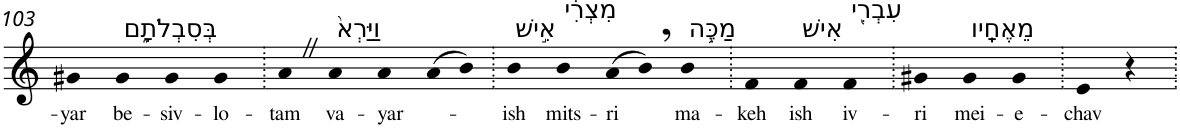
**kern	**text
*part1	*part1
*staff1	*staff1
*I"Piano	*
*I'Pno	*
!!LO:PB:g=z
*clefG2	*
*k[]	*
=103	=103
!	!LO:LY:b
4g#X	-yar
!LO:TX:a:t=בְּסִבְלֹתָ֑ם	!
!	!LO:LY:b
4g#	be-
!	!LO:LY:b
4g#	-siv-
!	!LO:LY:b
4g#	-lo-
=104.	=104.
!	!LO:LY:b
4aZ	-tam
!LO:TX:a:t=וַיַּרְא֙	!
!	!LO:LY:b
4a	va-
!	!LO:LY:b
4a	-yar-
(>8a	.
8b)	.
=105.	=105.
!LO:TX:a:t=אִ֣ישׁ	!
!	!LO:LY:b
4b	ish
!LO:TX:a:t=מִצְרִ֔י	!
!	!LO:LY:b
4b	mits-
!	!LO:LY:b
(>8a	-ri
8b,)	.
!LO:TX:a:t=מַכֶּ֥ה	!
!	!LO:LY:b
4b	ma-
=106.	=106.
!	!LO:LY:b
4f	-keh
!LO:TX:a:t=אִישׁ	!
!	!LO:LY:b
4f	ish
!LO:TX:a:t=עִבְרִ֖י	!
!	!LO:LY:b
4f	iv-
=107.	=107.
!	!LO:LY:b
4g#X	-ri
!LO:TX:a:t=מֵאֶחָֽיו	!
!	!LO:LY:b
4g#	mei-
!	!LO:LY:b
4g#	-e-
=108.	=108.
!	!LO:LY:b
4e	-chav
4r	.
=.	=.
*-	*-
